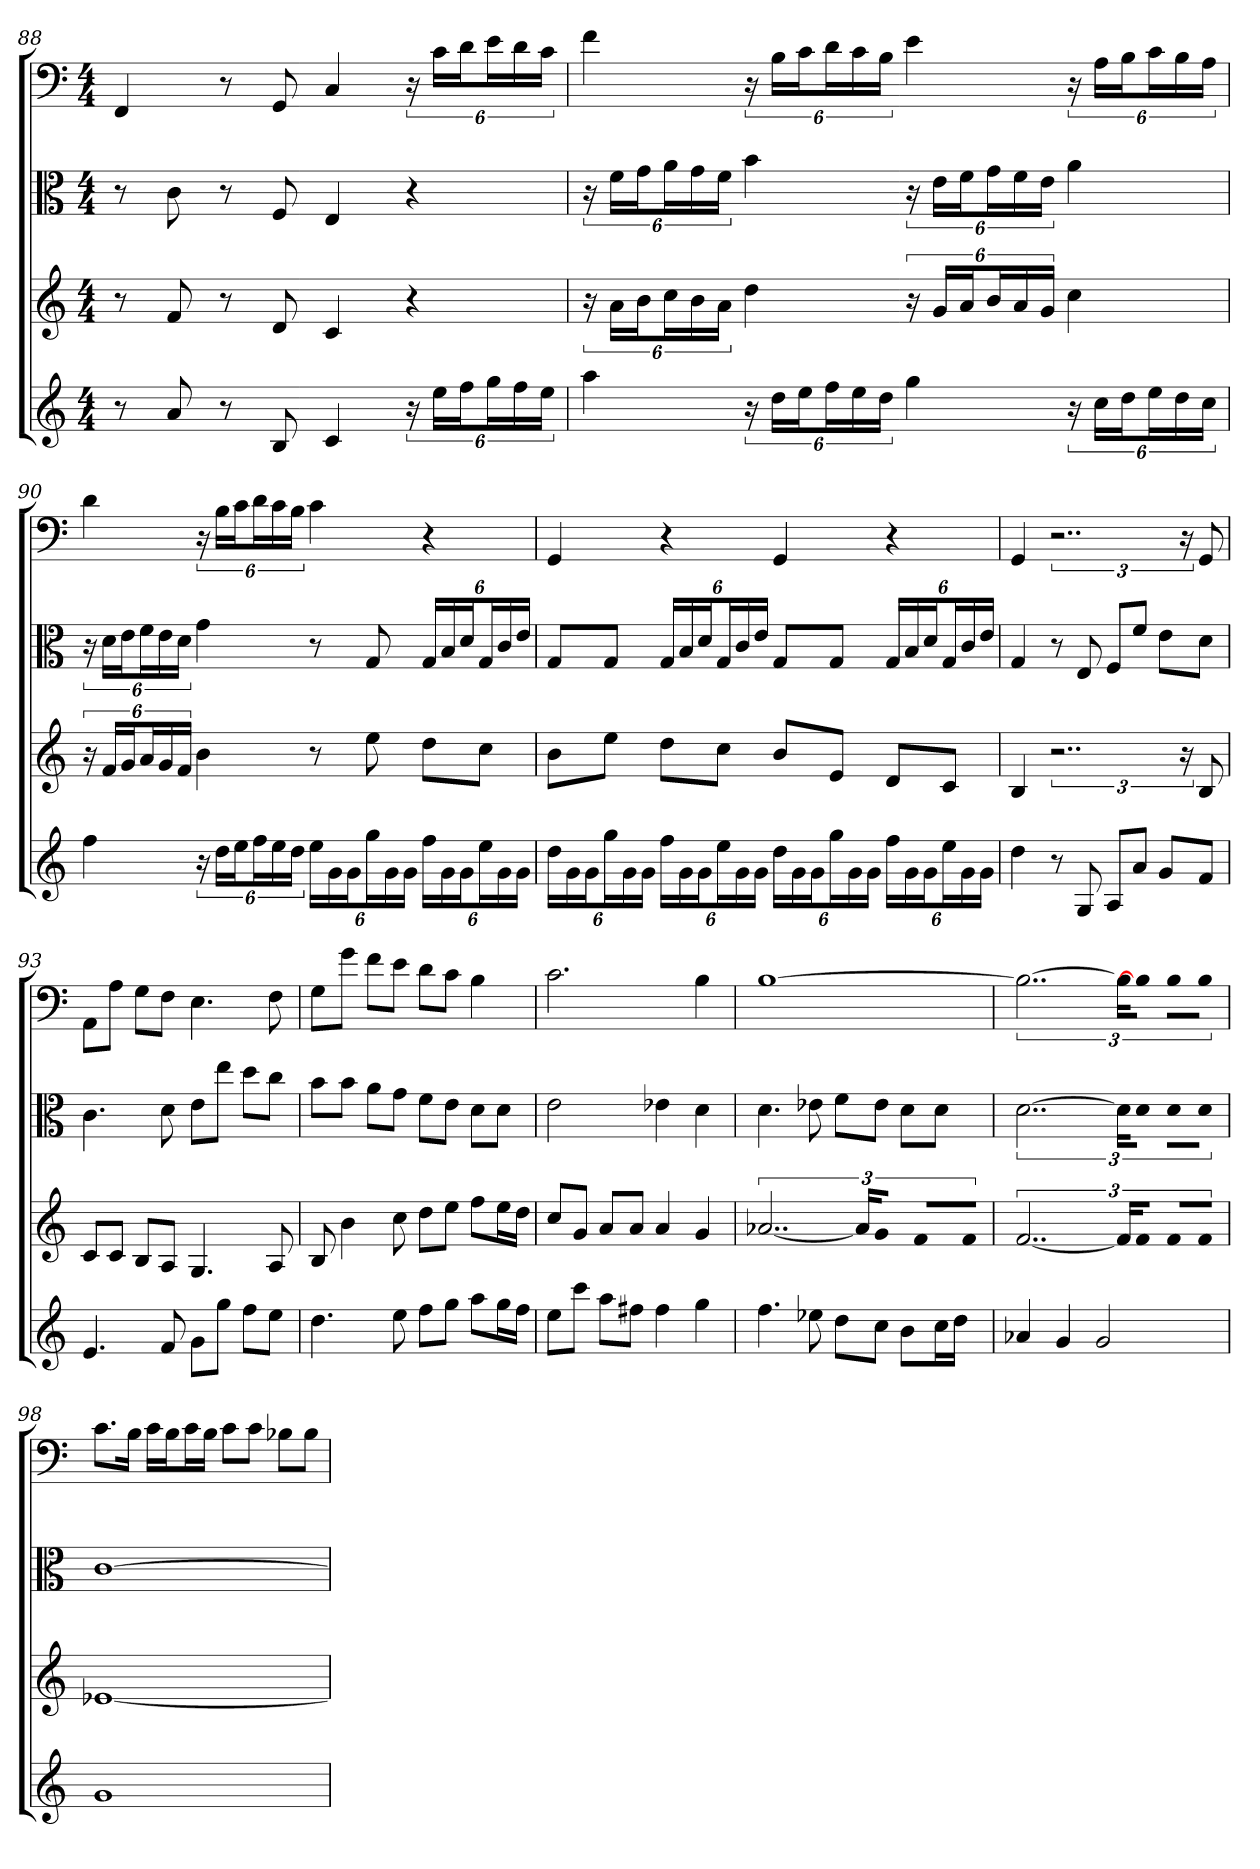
**kern	**kern	**kern	**kern
*part4	*part3	*part2	*part1
*staff4	*staff3	*staff2	*staff1
*	*	*clefC3	*clefF4
*k[]	*k[]	*k[]	*k[]
*C:	*C:	*C:	*C:
*M4/4	*M4/4	*M4/4	*M4/4
=88	=88	=88	=88
8r	8r	8r	4FF
8a	8f	8c	.
8r	8r	8r	8r
8B	8d	8F	8GG
4c	4c	4E	4C
24r	4r	4r	24r
24eeLL	.	.	24c\LL
24ffJ	.	.	24d\J
24ggL	.	.	24e\L
24ff	.	.	24d\
24eeJJ	.	.	24c\JJ
=89	=89	=89	=89
4aa	24r	24r	4f
.	24aLL	24f\LL	.
.	24bJ	24g\J	.
.	24ccL	24a\L	.
.	24b	24g\	.
.	24aJJ	24f\JJ	.
24r	4dd	4b	24r
24ddLL	.	.	24B\LL
24eeJ	.	.	24c\J
24ffL	.	.	24d\L
24ee	.	.	24c\
24ddJJ	.	.	24B\JJ
4gg	24r	24r	4e
.	24gLL	24e\LL	.
.	24aJ	24f\J	.
.	24bL	24g\L	.
.	24a	24f\	.
.	24gJJ	24e\JJ	.
24r	4cc	4a	24r
24ccLL	.	.	24A\LL
24ddJ	.	.	24B\J
24eeL	.	.	24c\L
24dd	.	.	24B\
24ccJJ	.	.	24A\JJ
=90	=90	=90	=90
4ff	24r	24r	4d
.	24fLL	24d\LL	.
.	24gJ	24e\J	.
.	24aL	24f\L	.
.	24g	24e\	.
.	24fJJ	24d\JJ	.
24r	4b	4g	24r
24ddLL	.	.	24B\LL
24eeJ	.	.	24c\J
24ffL	.	.	24d\L
24ee	.	.	24c\
24ddJJ	.	.	24B\JJ
24eeLL	8r	8r	4c
24g	.	.	.
24gJ	.	.	.
24ggL	8ee	8G	.
24g	.	.	.
24gJJ	.	.	.
24ffLL	8ddL	24G/LL	4r
24g	.	24B/	.
24gJ	.	24d/J	.
24eeL	8ccJ	24G/L	.
24g	.	24c/	.
24gJJ	.	24e/JJ	.
=91	=91	=91	=91
24ddLL	8bL	8G/L	4GG
24g	.	.	.
24gJ	.	.	.
24ggL	8eeJ	8G/J	.
24g	.	.	.
24gJJ	.	.	.
24ffLL	8ddL	24G/LL	4r
24g	.	24B/	.
24gJ	.	24d/J	.
24eeL	8ccJ	24G/L	.
24g	.	24c/	.
24gJJ	.	24e/JJ	.
24ddLL	8bL	8G/L	4GG
24g	.	.	.
24gJ	.	.	.
24ggL	8eJ	8G/J	.
24g	.	.	.
24gJJ	.	.	.
24ffLL	8dL	24G/LL	4r
24g	.	24B/	.
24gJ	.	24d/J	.
24eeL	8cJ	24G/L	.
24g	.	24c/	.
24gJJ	.	24e/JJ	.
=92	=92	=92	=92
4dd	4B	4G	4GG
8r	3..r	8r	3..r
8G	.	8E	.
8AL	.	8F/L	.
8aJ	.	8f/J	.
8gL	.	8e\L	.
.	24r	.	24r
8fJ	8B	8d\J	8GG
=93	=93	=93	=93
4.e	8cL	4.c	8AA\L
.	8cJ	.	8A\J
.	8BL	.	8G\L
8f	8AJ	8d	8F\J
8gL	4.G	8e\L	4.E
8ggJ	.	8ee\J	.
8ffL	.	8dd\L	.
8eeJ	8A	8cc\J	8F
=94	=94	=94	=94
4.dd	8B	8b\L	8G\L
.	4b	8b\J	8g\J
.	.	8a\L	8f\L
8ee	8cc	8g\J	8e\J
8ffL	8ddL	8f\L	8d\L
8ggJ	8eeJ	8e\J	8c\J
8aaL	8ffL	8d\L	4B
16ggL	16eeL	8d\J	.
16ffJJ	16ddJJ	.	.
=95	=95	=95	=95
8eeL	8ccL	2e	2.c
8cccJ	8gJ	.	.
8aaL	8aL	.	.
8ff#XJ	8aJ	.	.
4ff#	4a	4e-X	.
4gg	4g	4d	4B
=96	=96	=96	=96
4.ff	[3..a-X	4.d	[1B
8ee-X	.	8e-X	.
8ddL	.	8f\L	.
.	24a-KL]	.	.
8ccJ	8gJ	8e-\J	.
8bL	8fL	8d\L	.
16ccL	8fJ	8d\J	.
16ddJJ	.	.	.
=97	=97	=97	=97
4a-X	[3..f	[3..d	3..B_
4g	.	.	.
2g	.	.	.
.	24fKL]	24d\KL]	24B\KL]
.	8fJ	8d\J	8B\J]
.	8fL	8d\L	8B\L
.	8fJ	8d\J	8B\J
=98	=98	=98	=98
1g	[1e-X	[1c	8.c\L
.	.	.	16B\Jk
.	.	.	16c\LL
.	.	.	16B\J
.	.	.	16c\L
.	.	.	16B\JJ
.	.	.	8c\L
.	.	.	8c\J
.	.	.	8B-X\L
.	.	.	8B-\J
=	=	=	=
*-	*-	*-	*-
